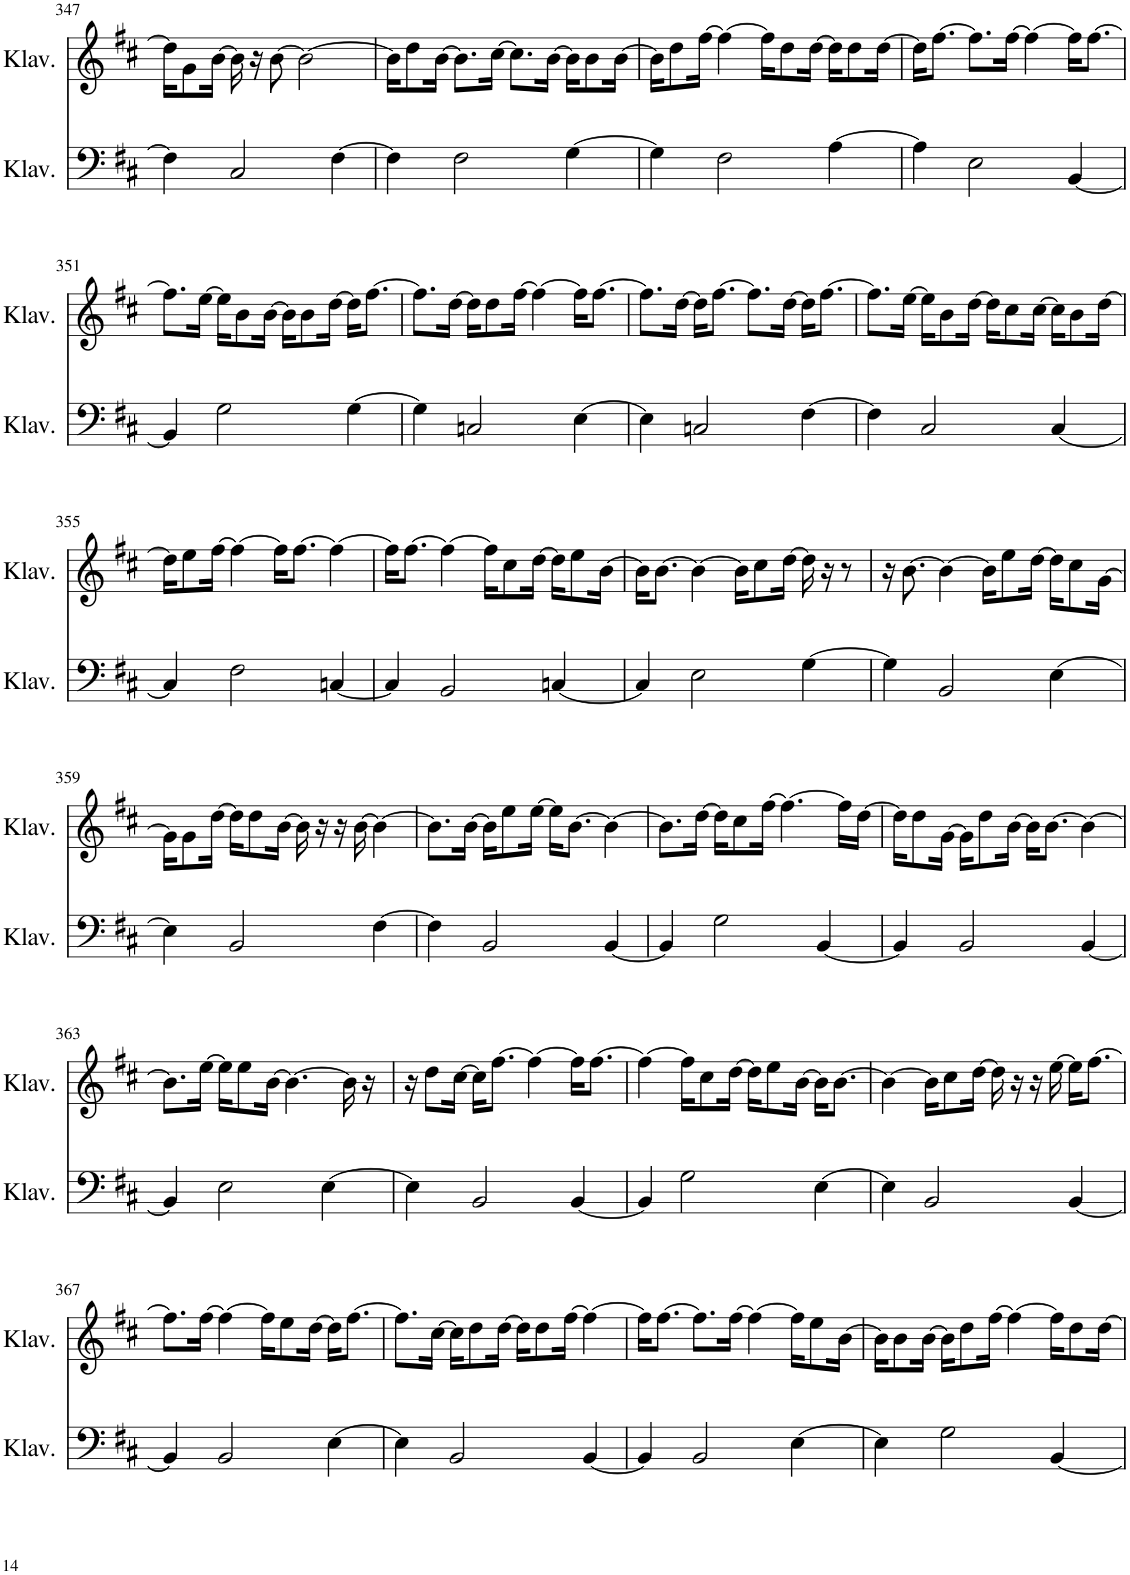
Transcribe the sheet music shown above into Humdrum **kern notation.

**kern	**kern
*part2	*part1
*staff2	*staff1
*I"Klavier	*I"Klavier
*I'Klav.	*I'Klav.
!!LO:PB:g=z
*clefF4	*clefG2
*k[f#c#]	*k[f#c#]
*M4/4	*M4/4
=347	=347
4F#\]	16dd\KL]
.	8g\
.	[16b\Jk
2C#/	16b\]
.	16r
.	[8b\
.	2b\_
[4F#\	.
=348	=348
4F#\]	16b\KL]
.	8dd\
.	[16b\Jk
2F#\	8.b\L]
.	[16cc#\Jk
.	8.cc#\L]
.	[16b\Jk
[4G\	16b\KL]
.	8b\
.	[16b\Jk
=349	=349
4G\]	16b\KL]
.	8dd\
.	[16ff#\Jk
2F#\	4ff#\_
.	16ff#\KL]
.	8dd\
.	[16dd\Jk
[4A\	16dd\KL]
.	8dd\
.	[16dd\Jk
=350	=350
4A\]	16dd\KL]
.	[8.ff#\J
2E\	8.ff#\L]
.	[16ff#\Jk
.	4ff#\_
[4BB/	16ff#\KL]
.	[8.ff#\J
!!LO:LB:g=z
=351	=351
4BB/]	8.ff#\L]
.	[16ee\Jk
2G\	16ee\KL]
.	8b\
.	[16b\Jk
.	16b\KL]
.	8b\
.	[16dd\Jk
[4G\	16dd\KL]
.	[8.ff#\J
=352	=352
4G\]	8.ff#\L]
.	[16dd\Jk
2Cn/	16dd\KL]
.	8dd\
.	[16ff#\Jk
.	4ff#\_
[4E\	16ff#\KL]
.	[8.ff#\J
=353	=353
4E\]	8.ff#\L]
.	[16dd\Jk
2Cn/	16dd\KL]
.	[8.ff#\J
.	8.ff#\L]
.	[16dd\Jk
[4F#\	16dd\KL]
.	[8.ff#\J
=354	=354
4F#\]	8.ff#\L]
.	[16ee\Jk
2C#/	16ee\KL]
.	8b\
.	[16dd\Jk
.	16dd\KL]
.	8cc#\
.	[16cc#\Jk
[4C#/	16cc#\KL]
.	8b\
.	[16dd\Jk
!!LO:LB:g=z
=355	=355
4C#/]	16dd\KL]
.	8ee\
.	[16ff#\Jk
2F#\	4ff#\_
.	16ff#\KL]
.	[8.ff#\J
[4Cn/	4ff#\_
=356	=356
4C/]	16ff#\KL]
.	[8.ff#\J
2BB/	4ff#\_
.	16ff#\KL]
.	8cc#\
.	[16dd\Jk
[4Cn/	16dd\KL]
.	8ee\
.	[16b\Jk
=357	=357
4C/]	16b\KL]
.	[8.b\J
2E\	4b\_
.	16b\KL]
.	8cc#\
.	[16dd\Jk
[4G\	16dd\]
.	16r
.	8r
=358	=358
4G\]	16r
.	[8.b\
2BB/	4b\_
.	16b\KL]
.	8ee\
.	[16dd\Jk
[4E\	16dd\KL]
.	8cc#\
.	[16g\Jk
!!LO:LB:g=z
=359	=359
4E\]	16g\KL]
.	8g\
.	[16dd\Jk
2BB/	16dd\KL]
.	8dd\
.	[16b\Jk
.	16b\]
.	16r
.	16r
.	[16b\
[4F#\	4b\_
=360	=360
4F#\]	8.b\L]
.	[16b\Jk
2BB/	16b\KL]
.	8ee\
.	[16ee\Jk
.	16ee\KL]
.	[8.b\J
[4BB/	4b\_
=361	=361
4BB/]	8.b\L]
.	[16dd\Jk
2G\	16dd\KL]
.	8cc#\
.	[16ff#\Jk
.	4.ff#\_
[4BB/	.
.	16ff#\LL]
.	[16dd\JJ
=362	=362
4BB/]	16dd\KL]
.	8dd\
.	[16g\Jk
2BB/	16g\KL]
.	8dd\
.	[16b\Jk
.	16b\KL]
.	[8.b\J
[4BB/	4b\_
!!LO:LB:g=z
=363	=363
4BB/]	8.b\L]
.	[16ee\Jk
2E\	16ee\KL]
.	8ee\
.	[16b\Jk
.	4.b\_
[4E\	.
.	16b\]
.	16r
=364	=364
4E\]	16r
.	8dd\L
.	[16cc#\Jk
2BB/	16cc#\KL]
.	[8.ff#\J
.	4ff#\_
[4BB/	16ff#\KL]
.	[8.ff#\J
=365	=365
4BB/]	4ff#\_
2G\	16ff#\KL]
.	8cc#\
.	[16dd\Jk
.	16dd\KL]
.	8ee\
.	[16b\Jk
[4E\	16b\KL]
.	[8.b\J
=366	=366
4E\]	4b\_
2BB/	16b\KL]
.	8cc#\
.	[16dd\Jk
.	16dd\]
.	16r
.	16r
.	[16ee\
[4BB/	16ee\KL]
.	[8.ff#\J
!!LO:LB:g=z
=367	=367
4BB/]	8.ff#\L]
.	[16ff#\Jk
2BB/	4ff#\_
.	16ff#\KL]
.	8ee\
.	[16dd\Jk
[4E\	16dd\KL]
.	[8.ff#\J
=368	=368
4E\]	8.ff#\L]
.	[16cc#\Jk
2BB/	16cc#\KL]
.	8dd\
.	[16dd\Jk
.	16dd\KL]
.	8dd\
.	[16ff#\Jk
[4BB/	4ff#\_
=369	=369
4BB/]	16ff#\KL]
.	[8.ff#\J
2BB/	8.ff#\L]
.	[16ff#\Jk
.	4ff#\_
[4E\	16ff#\KL]
.	8ee\
.	[16b\Jk
=370	=370
4E\]	16b\KL]
.	8b\
.	[16b\Jk
2G\	16b\KL]
.	8dd\
.	[16ff#\Jk
.	4ff#\_
[4BB/	16ff#\KL]
.	8dd\
.	[16dd\Jk
=	=
*-	*-
